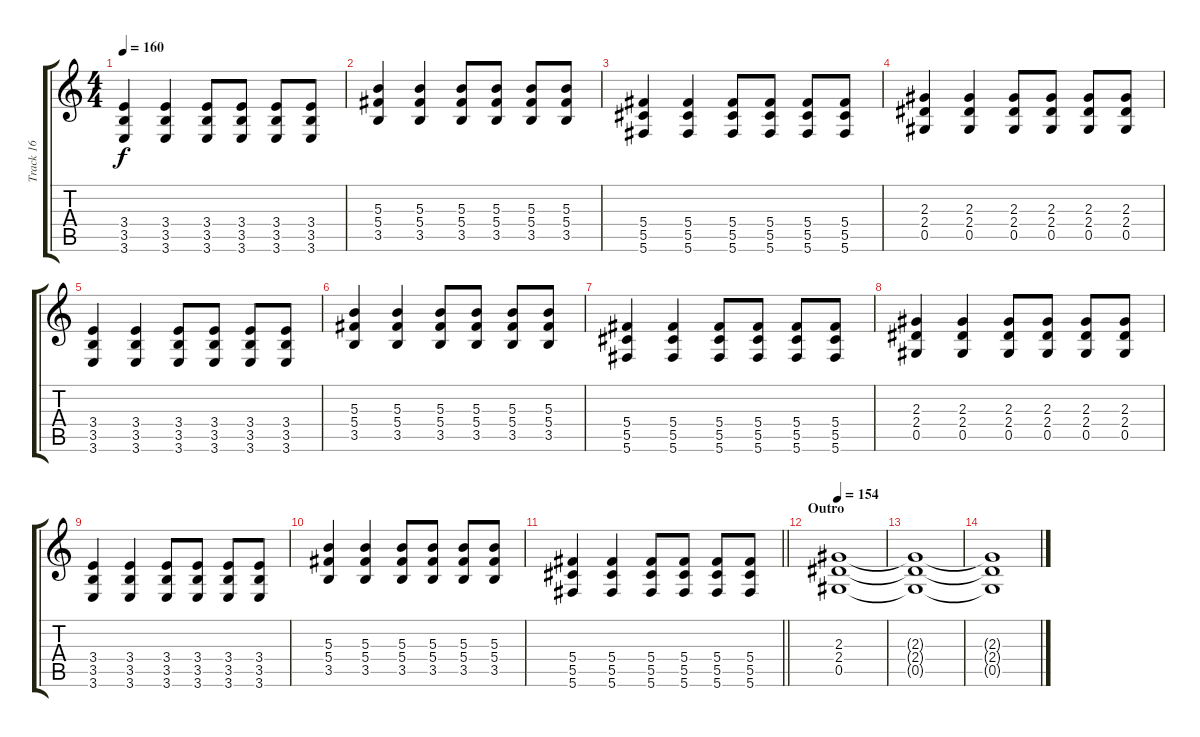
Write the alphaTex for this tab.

\track ("Track 16" "Track 16") {instrument overdrivenguitar}
\staff {score tabs}
\tuning (Eb4 Bb3 Gb3 Db3 Ab2 Db2) {hide}
\ts (4 4)
\tempo 160
\clef g2
\ks c
(3.4 3.5 3.6).4{dy f} (3.4 3.5 3.6).4 (3.4 3.5 3.6).8 (3.4 3.5 3.6).8 (3.4 3.5 3.6).8 (3.4 3.5 3.6).8 |
(5.3 5.4 3.5).4 (5.3 5.4 3.5).4 (5.3 5.4 3.5).8 (5.3 5.4 3.5).8 (5.3 5.4 3.5).8 (5.3 5.4 3.5).8 |
(5.4 5.5 5.6).4 (5.4 5.5 5.6).4 (5.4 5.5 5.6).8 (5.4 5.5 5.6).8 (5.4 5.5 5.6).8 (5.4 5.5 5.6).8 |
(2.3 2.4 0.5).4 (2.3 2.4 0.5).4 (2.3 2.4 0.5).8 (2.3 2.4 0.5).8 (2.3 2.4 0.5).8 (2.3 2.4 0.5).8 |
(3.4 3.5 3.6).4 (3.4 3.5 3.6).4 (3.4 3.5 3.6).8 (3.4 3.5 3.6).8 (3.4 3.5 3.6).8 (3.4 3.5 3.6).8 |
(5.3 5.4 3.5).4 (5.3 5.4 3.5).4 (5.3 5.4 3.5).8 (5.3 5.4 3.5).8 (5.3 5.4 3.5).8 (5.3 5.4 3.5).8 |
(5.4 5.5 5.6).4 (5.4 5.5 5.6).4 (5.4 5.5 5.6).8 (5.4 5.5 5.6).8 (5.4 5.5 5.6).8 (5.4 5.5 5.6).8 |
(2.3 2.4 0.5).4 (2.3 2.4 0.5).4 (2.3 2.4 0.5).8 (2.3 2.4 0.5).8 (2.3 2.4 0.5).8 (2.3 2.4 0.5).8 |
(3.4 3.5 3.6).4 (3.4 3.5 3.6).4 (3.4 3.5 3.6).8 (3.4 3.5 3.6).8 (3.4 3.5 3.6).8 (3.4 3.5 3.6).8 |
(5.3 5.4 3.5).4 (5.3 5.4 3.5).4 (5.3 5.4 3.5).8 (5.3 5.4 3.5).8 (5.3 5.4 3.5).8 (5.3 5.4 3.5).8 |
\barLineRight lightlight
(5.4 5.5 5.6).4 (5.4 5.5 5.6).4 (5.4 5.5 5.6).8 (5.4 5.5 5.6).8 (5.4 5.5 5.6).8 (5.4 5.5 5.6).8 |
\section ("" "Outro")
\tempo 154
(2.3 2.4 0.5).1{volume 0} |
(2.3{t} 2.4{t} 0.5{t}).1 |
(2.3{t} 2.4{t} 0.5{t}).1
